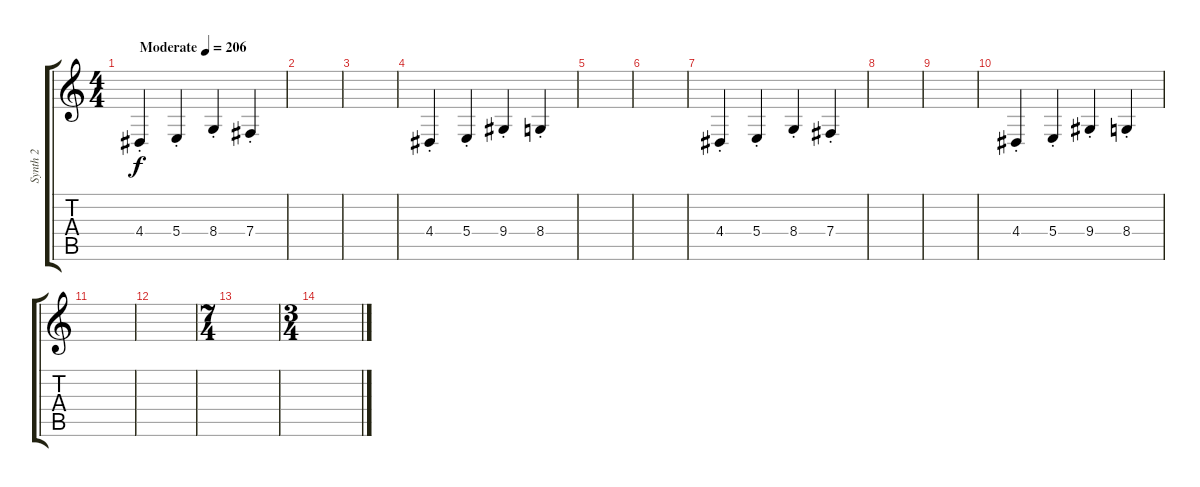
\track ("Synth 2" "Synth 2") {instrument frenchhorn}
\staff {score tabs}
\tuning (Db4 Ab3 E3 B2 Gb2 Db2) {hide}
\ts (4 4)
\tempo (206 "Moderate")
\clef g2
\ks c
4.4{st}.4{dy f instrument frenchhorn} 5.4{st}.4 8.4{st}.4 7.4{st}.4 |
|
|
4.4{st}.4 5.4{st}.4 9.4{st}.4 8.4{st}.4 |
|
|
4.4{st}.4 5.4{st}.4 8.4{st}.4 7.4{st}.4 |
|
|
4.4{st}.4 5.4{st}.4 9.4{st}.4 8.4{st}.4 |
|
|
\ts (7 4)
|
\ts (3 4)
